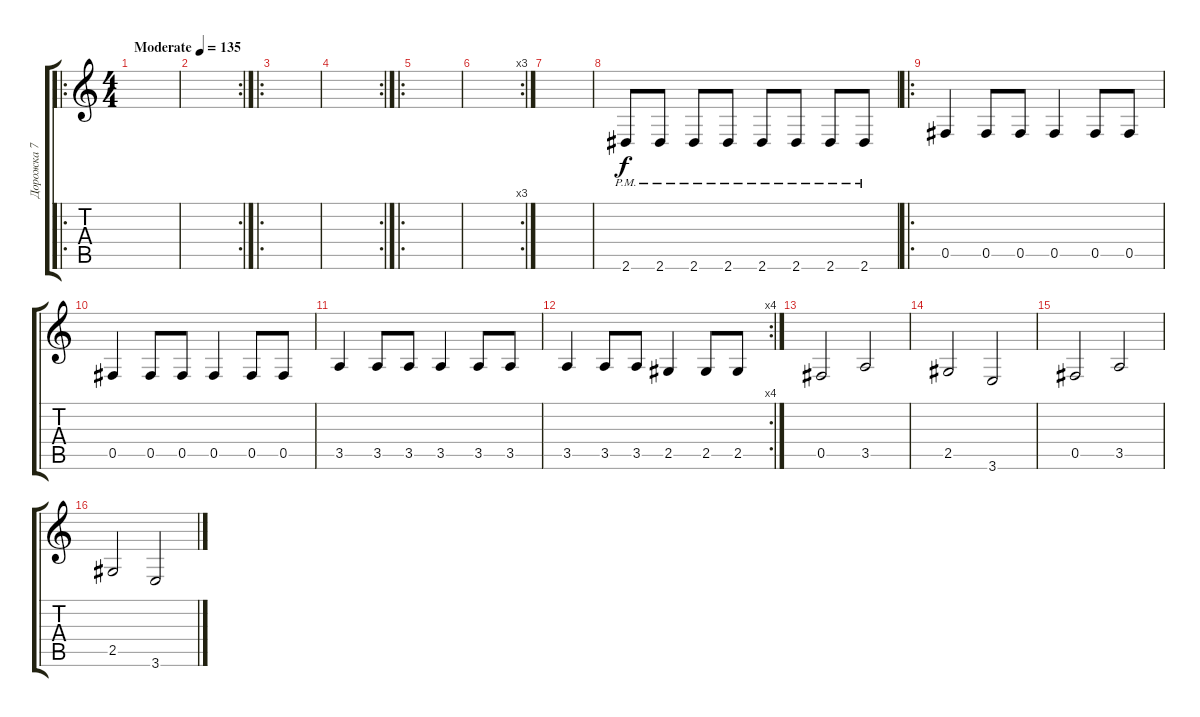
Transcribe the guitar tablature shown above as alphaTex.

\track ("Дорожка 7" "Дорожка 7") {instrument electricbassfinger}
\staff {score tabs}
\tuning (Db4 Ab3 E3 B2 Gb2 Db2) {hide}
\ro
\ts (4 4)
\tempo (135 "Moderate")
\clef g2
\ks c
|
\rc 2
|
\ro
|
\rc 2
|
\ro
|
\rc 3
|
|
2.6{pm}.8 2.6{pm}.8 2.6{pm}.8 2.6{pm}.8 2.6{pm}.8 2.6{pm}.8 2.6{pm}.8 2.6{pm}.8 |
\ro
0.5.4 0.5.8 0.5.8 0.5.4 0.5.8 0.5.8 |
0.5.4 0.5.8 0.5.8 0.5.4 0.5.8 0.5.8 |
3.5.4 3.5.8 3.5.8 3.5.4 3.5.8 3.5.8 |
\rc 4
3.5.4 3.5.8 3.5.8 2.5.4 2.5.8 2.5.8 |
0.5.2 3.5.2 |
2.5.2 3.6.2 |
0.5.2 3.5.2 |
2.5.2 3.6.2
